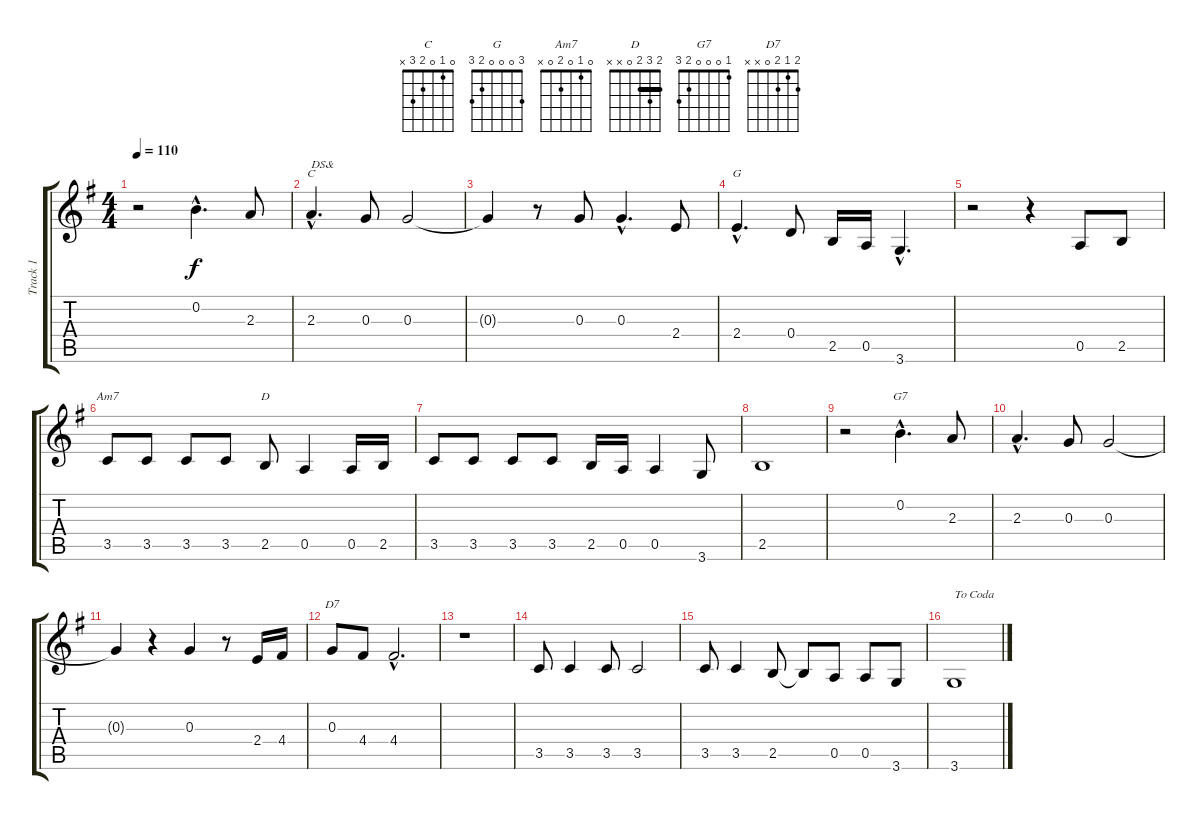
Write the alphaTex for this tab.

\track ("Track 1" "Track 1") {instrument acousticguitarsteel}
\staff {score tabs}
\tuning (E4 B3 G3 D3 A2 E2) {hide}
\chord ("C" 0 1 0 2 3 x)
\chord ("G" 3 0 0 0 2 3)
\chord ("Am7" 0 1 0 2 0 x)
\chord ("D" 2 3 2 0 x x) {barre 2}
\chord ("G7" 1 0 0 0 2 3)
\chord ("D7" 2 1 2 0 x x)
\ts (4 4)
\tempo 110
\clef g2
\ks g
r.2{dy f instrument acousticguitarsteel} 0.2{hac}.4{d} 2.3.8 |
2.3{hac}.4{d ch "C" txt "DS&"} 0.3.8 0.3.2 |
0.3{t}.4 r.8 0.3.8 0.3{hac}.4{d} 2.4.8 |
2.4{hac}.4{d ch "G"} 0.4.8 2.5.16 0.5.16 3.6{hac}.4{d} |
r.2 r.4 0.5.8 2.5.8 |
3.5.8{ch "Am7"} 3.5.8 3.5.8 3.5.8 2.5.8{ch "D"} 0.5.4 0.5.16 2.5.16 |
3.5.8 3.5.8 3.5.8 3.5.8 2.5.16 0.5.16 0.5.4 3.6.8 |
2.5.1 |
r.2 0.2{hac}.4{d ch "G7"} 2.3.8 |
2.3{hac}.4{d} 0.3.8 0.3.2 |
0.3{t}.4 r.4 0.3.4 r.8 2.4.16 4.4.16 |
0.3.8{ch "D7"} 4.4.8 4.4{hac}.2{d} |
r.1 |
3.5.8 3.5.4 3.5.8 3.5.2 |
3.5.8 3.5.4 2.5.8 2.5{t}.8 0.5.8 0.5.8 3.6.8 |
3.6.1{txt "To Coda"}
